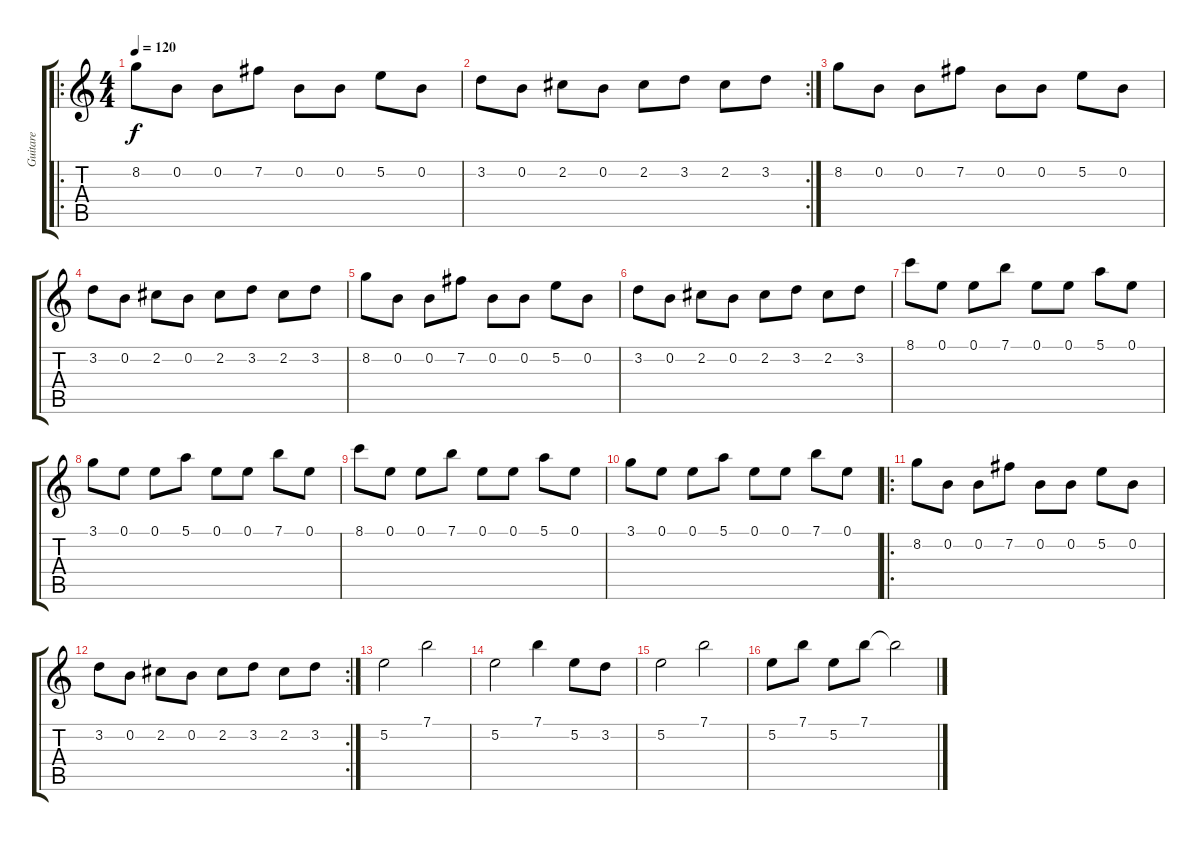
\track ("Guitare" "Guitare") {instrument distortionguitar}
\staff {score tabs}
\tuning (E4 B3 G3 D3 A2 E2) {hide}
\ro
\ts (4 4)
\tempo 120
\clef g2
\ks c
8.2.8{dy f} 0.2.8 0.2.8 7.2.8 0.2.8 0.2.8 5.2.8 0.2.8 |
\rc 2
3.2.8 0.2.8 2.2.8 0.2.8 2.2.8 3.2.8 2.2.8 3.2.8 |
8.2.8 0.2.8 0.2.8 7.2.8 0.2.8 0.2.8 5.2.8 0.2.8 |
3.2.8 0.2.8 2.2.8 0.2.8 2.2.8 3.2.8 2.2.8 3.2.8 |
8.2.8 0.2.8 0.2.8 7.2.8 0.2.8 0.2.8 5.2.8 0.2.8 |
3.2.8 0.2.8 2.2.8 0.2.8 2.2.8 3.2.8 2.2.8 3.2.8 |
8.1.8 0.1.8 0.1.8 7.1.8 0.1.8 0.1.8 5.1.8 0.1.8 |
3.1.8 0.1.8 0.1.8 5.1.8 0.1.8 0.1.8 7.1.8 0.1.8 |
8.1.8 0.1.8 0.1.8 7.1.8 0.1.8 0.1.8 5.1.8 0.1.8 |
3.1.8 0.1.8 0.1.8 5.1.8 0.1.8 0.1.8 7.1.8 0.1.8 |
\ro
8.2.8 0.2.8 0.2.8 7.2.8 0.2.8 0.2.8 5.2.8 0.2.8 |
\rc 2
3.2.8 0.2.8 2.2.8 0.2.8 2.2.8 3.2.8 2.2.8 3.2.8 |
5.2.2 7.1.2 |
5.2.2 7.1.4 5.2.8 3.2.8 |
5.2.2 7.1.2 |
5.2.8 7.1.8 5.2.8 7.1.8 7.1{t}.2
